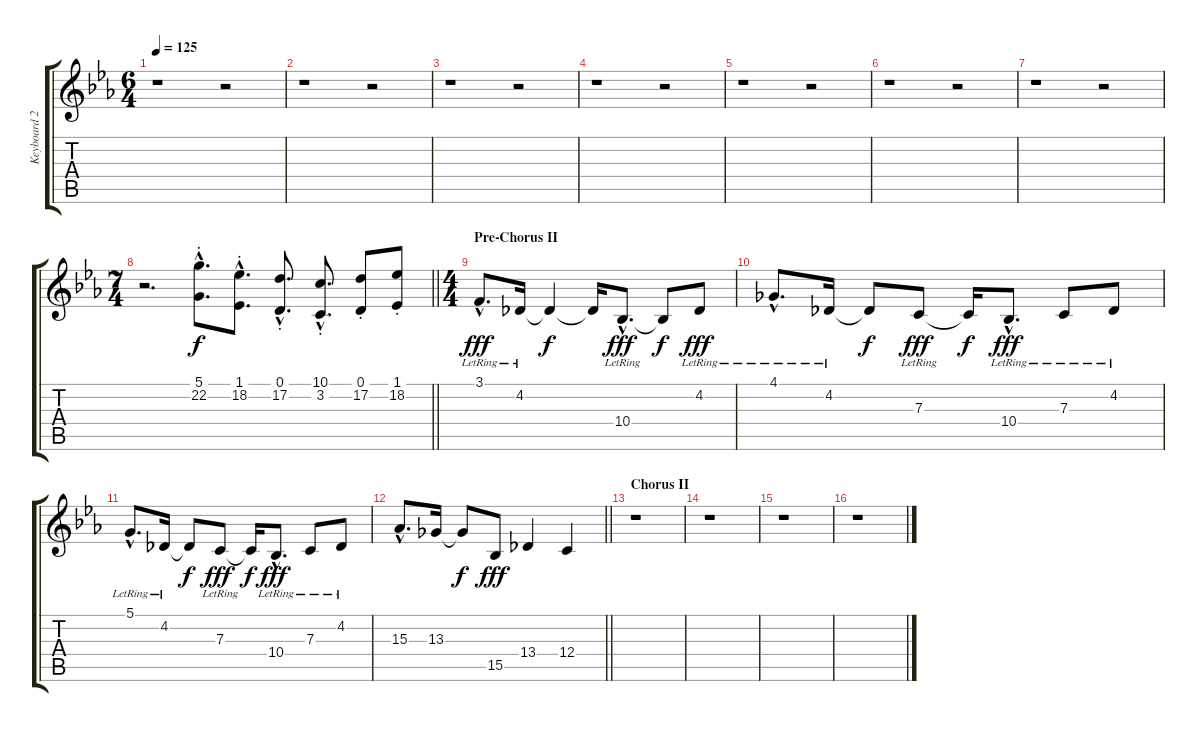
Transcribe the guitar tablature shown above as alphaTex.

\track ("Keyboard 2" "Keyboard 2") {instrument choiraahs}
\staff {score tabs}
\tuning (D4 A3 F3 C3 G2 C2) {hide}
\ts (6 4)
\tempo 125
\clef g2
\ks cminor
r.1{dy f} r.2 |
r.1 r.2 |
r.1 r.2 |
r.1 r.2 |
r.1 r.2 |
r.1 r.2 |
r.1 r.2 |
\ts (7 4)
\barLineRight lightlight
r.2{d volume 13 instrument percussiveorgan} (5.1{hac} 22.2{hac st}).8{d} (1.1{hac} 18.2{hac st}).8{d} (0.1{hac} 17.2{hac st}).8{d} (10.1{hac} 3.2{hac st}).8{d} (0.1 17.2{st}).8 (1.1 18.2{st}).8 |
\ts (4 4)
\section ("" "Pre-Chorus II")
3.1{hac lr}.8{d dy fff volume 16 instrument choiraahs} 4.2{lr}.16 4.2{t}.4{dy f} 4.2{t}.16 10.4{hac lr}.8{d dy fff} 10.4{t}.8{dy f} 4.2{lr}.8{dy fff} |
4.1{hac lr}.8{d} 4.2{lr}.16 4.2{t}.8{dy f} 7.3{lr}.8{dy fff} 7.3{t}.16{dy f} 10.4{hac lr}.8{d dy fff} 7.3{lr}.8 4.2{lr}.8 |
5.1{hac lr}.8{d} 4.2{lr}.16 4.2{t}.8{dy f} 7.3{lr}.8{dy fff} 7.3{t}.16{dy f} 10.4{hac lr}.8{d dy fff} 7.3{lr}.8 4.2{lr}.8 |
\barLineRight lightlight
15.3{hac}.8{d} 13.3.16 13.3{t}.8{dy f} 15.5.8{dy fff} 13.4.4 12.4.4 |
\section ("" "Chorus II")
r.1 |
r.1 |
r.1 |
r.1
